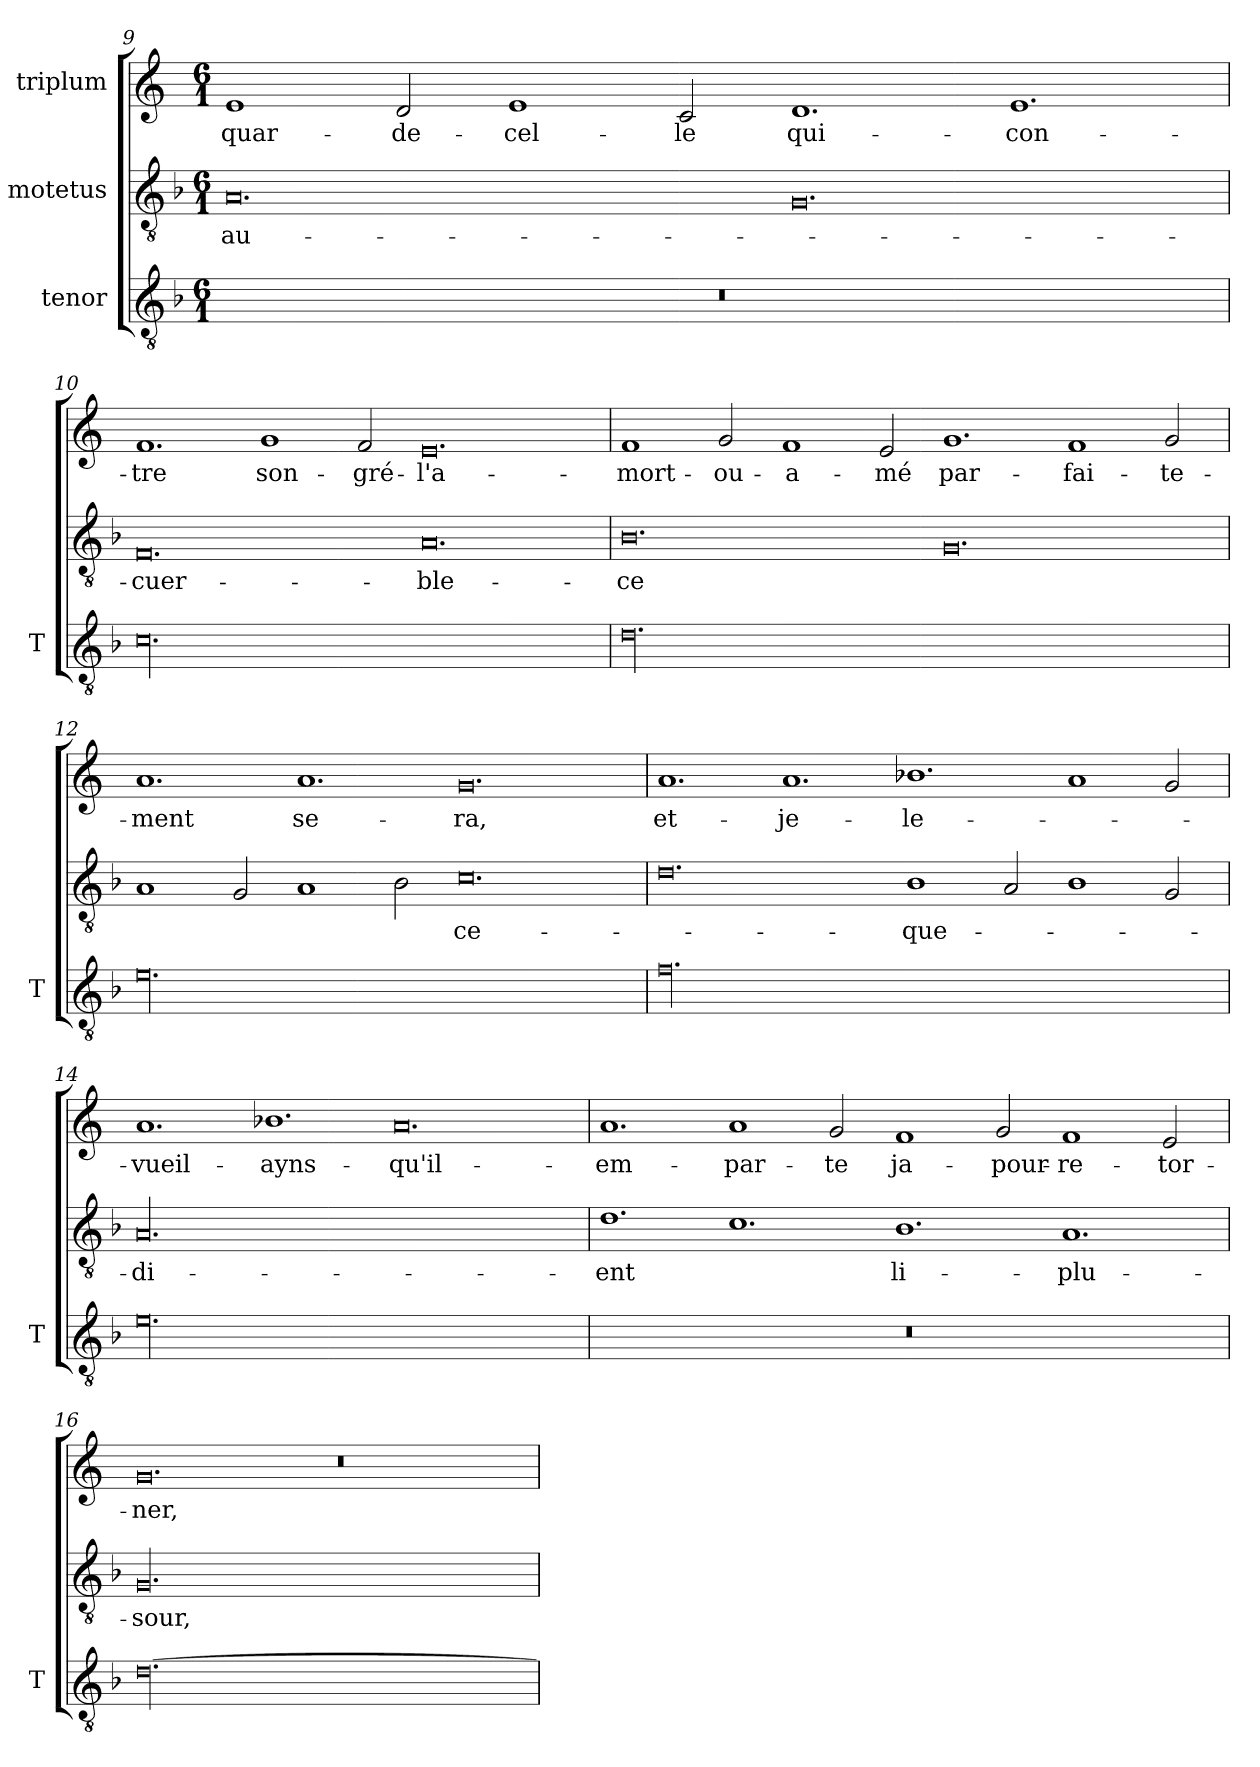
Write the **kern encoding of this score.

**kern	**kern	**text	**kern	**text
*part3	*part2	*part2	*part1	*part1
*staff3	*staff2	*staff2	*staff1	*staff1
*I"tenor	*I"motetus	*	*I"triplum	*
*I'T	*	*	*	*
*clefGv2	*clefGv2	*	*clefG2	*
*k[b-]	*k[b-]	*	*k[]	*
*F:	*F:	*	*C:	*
*M6/1	*M6/1	*	*M6/1	*
=9	=9	=9	=9	=9
00.r	0.A/	au-	1e/	quar-
.	.	.	2d/	de-
.	.	.	1e/	cel-
.	.	.	2c/	-le
.	0.G/	.	1.d/	qui-
.	.	.	1.e/	con-
=10	=10	=10	=10	=10
00.c\	0.F/	cuer-	1.f/	-tre
.	.	.	1g/	son-
.	.	.	2f/	gré-
.	0.A/	ble-	0.e/	l'a-
=11	=11	=11	=11	=11
00.d\	0.B-\	-ce	1f/	mort-
.	.	.	2g/	ou-
.	.	.	1f/	a-
.	.	.	2e/	-mé
.	0.G/	.	1.g/	par-
.	.	.	1f/	-fai-
.	.	.	2g/	-te-
!!LO:PB:g=z
=12	=12	=12	=12	=12
00.e\	1A/	.	1.a/	-ment
.	2G/	.	.	.
.	1A/	.	1.a/	se-
.	2B-\	.	.	.
.	0.c\	ce-	0.g/	-ra,
=13	=13	=13	=13	=13
00.f\	0.d\	.	1.a/	et-
.	.	.	1.a/	je-
.	1B-\	que-	1.b-X\	le-
.	2A/	.	.	.
.	1B-\	.	1a/	.
.	2G/	.	2g/	.
=14	=14	=14	=14	=14
00.e\	00.A/	di-	1.a/	vueil-
.	.	.	1.b-X\	ayns-
.	.	.	0.a/	qu'il-
=15	=15	=15	=15	=15
00.r	1.d\	-ent	1.a/	em-
.	1.c\	.	1a/	-par-
.	.	.	2g/	-te
.	1.B-\	li-	1f/	ja-
.	.	.	2g/	pour-
.	1.A/	plu-	1f/	re-
.	.	.	2e/	-tor-
!!LO:LB:g=z
=16	=16	=16	=16	=16
[00.d\	00.G/	-sour,	0.g/	-ner,
.	.	.	0.r	.
=	=	=	=	=
*-	*-	*-	*-	*-
